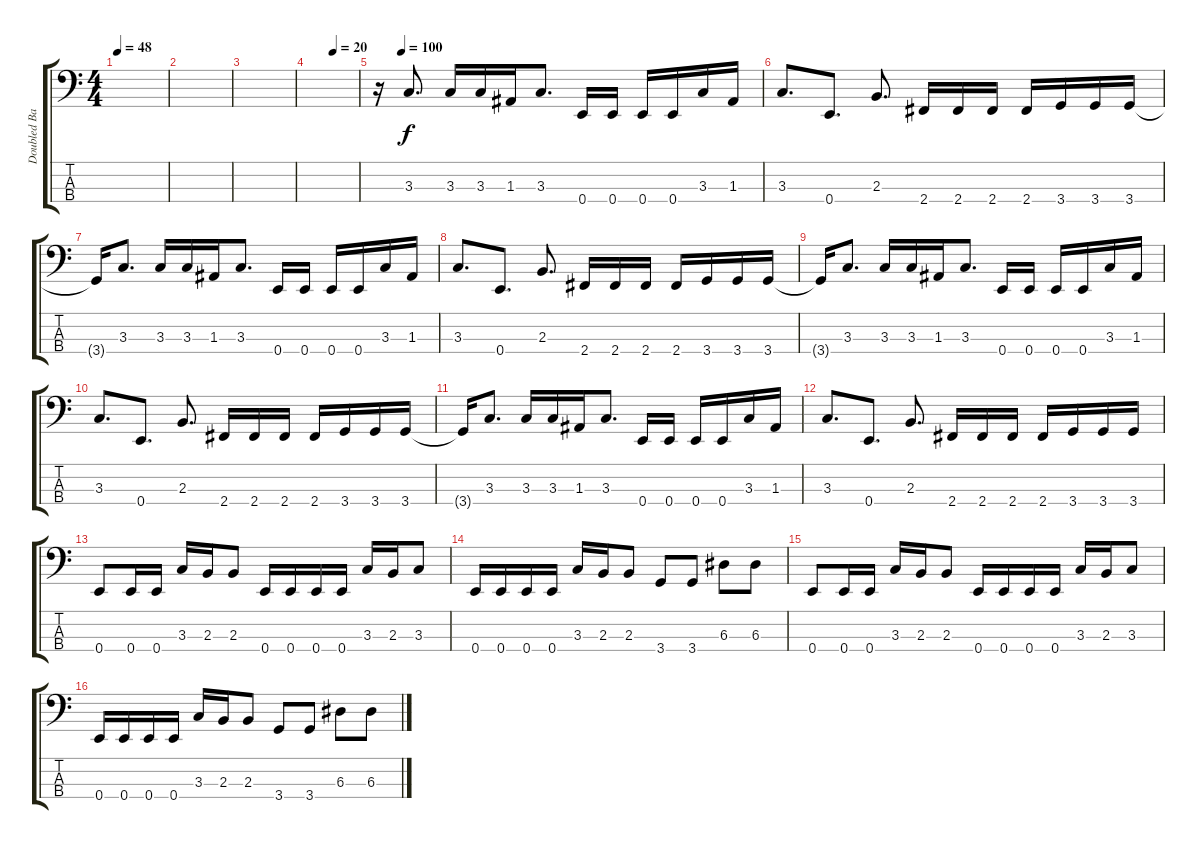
\track ("Doubled Bass" "Doubled Ba") {instrument electricbassfinger}
\staff {score tabs}
\tuning (G2 D2 A1 E1) {hide}
\ts (4 4)
\tempo 48
\clef f4
\ks c
|
|
|
\tempo (20 0.5)
|
\tempo (100 0.0625)
r.16 3.3.8{d} 3.3.16 3.3.16 1.3.16 3.3.8{d} 0.4.16 0.4.16 0.4.16 0.4.16 3.3.16 1.3.16 |
3.3.8{d} 0.4.8{d} 2.3.8{d} 2.4.16 2.4.16 2.4.16 2.4.16 3.4.16 3.4.16 3.4.16 |
3.4{t}.16 3.3.8{d} 3.3.16 3.3.16 1.3.16 3.3.8{d} 0.4.16 0.4.16 0.4.16 0.4.16 3.3.16 1.3.16 |
3.3.8{d} 0.4.8{d} 2.3.8{d} 2.4.16 2.4.16 2.4.16 2.4.16 3.4.16 3.4.16 3.4.16 |
3.4{t}.16 3.3.8{d} 3.3.16 3.3.16 1.3.16 3.3.8{d} 0.4.16 0.4.16 0.4.16 0.4.16 3.3.16 1.3.16 |
3.3.8{d} 0.4.8{d} 2.3.8{d} 2.4.16 2.4.16 2.4.16 2.4.16 3.4.16 3.4.16 3.4.16 |
3.4{t}.16 3.3.8{d} 3.3.16 3.3.16 1.3.16 3.3.8{d} 0.4.16 0.4.16 0.4.16 0.4.16 3.3.16 1.3.16 |
3.3.8{d} 0.4.8{d} 2.3.8{d} 2.4.16 2.4.16 2.4.16 2.4.16 3.4.16 3.4.16 3.4.16 |
0.4.8 0.4.16 0.4.16 3.3.16 2.3.16 2.3.8 0.4.16 0.4.16 0.4.16 0.4.16 3.3.16 2.3.16 3.3.8 |
0.4.16 0.4.16 0.4.16 0.4.16 3.3.16 2.3.16 2.3.8 3.4.8 3.4.8 6.3.8 6.3.8 |
0.4.8 0.4.16 0.4.16 3.3.16 2.3.16 2.3.8 0.4.16 0.4.16 0.4.16 0.4.16 3.3.16 2.3.16 3.3.8 |
0.4.16 0.4.16 0.4.16 0.4.16 3.3.16 2.3.16 2.3.8 3.4.8 3.4.8 6.3.8 6.3.8
